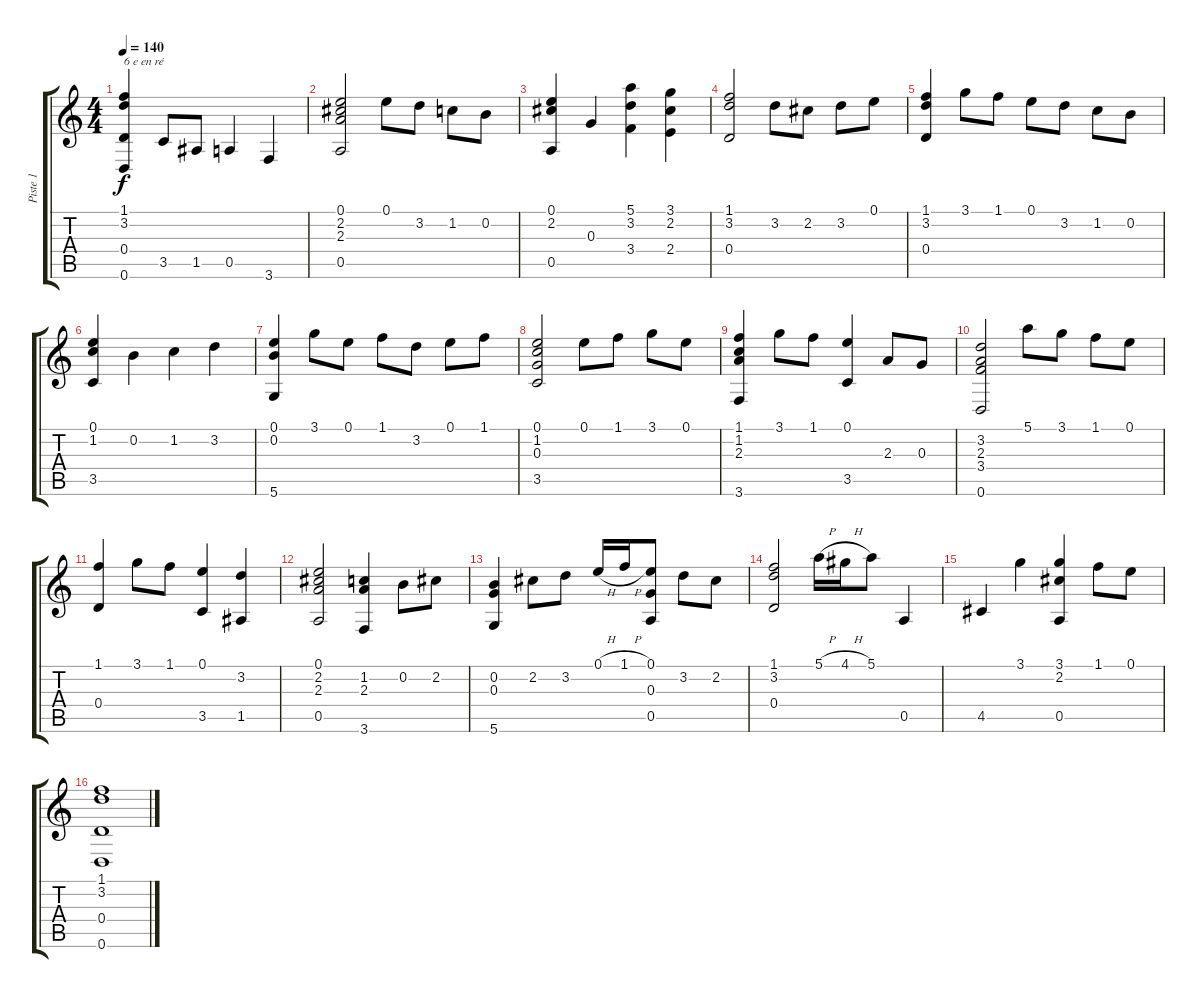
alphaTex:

\track ("Piste 1" "Piste 1") {instrument acousticguitarnylon}
\staff {score tabs}
\tuning (E4 B3 G3 D3 A2 D2) {hide}
\ts (4 4)
\tempo 140
\clef g2
\ks c
(1.1 3.2 0.4 0.6).4{txt "6 e en ré" dy f instrument acousticguitarnylon} 3.5.8 1.5.8 0.5.4 3.6.4 |
(0.1 2.2 2.3 0.5).2 0.1.8 3.2.8 1.2.8 0.2.8 |
(0.1 2.2 0.5).4 0.3.4 (5.1 3.2 3.4).4 (3.1 2.2 2.4).4 |
(1.1 3.2 0.4).2 3.2.8 2.2.8 3.2.8 0.1.8 |
(1.1 3.2 0.4).4 3.1.8 1.1.8 0.1.8 3.2.8 1.2.8 0.2.8 |
(0.1 1.2 3.5).4 0.2.4 1.2.4 3.2.4 |
(0.1 0.2 5.6).4 3.1.8 0.1.8 1.1.8 3.2.8 0.1.8 1.1.8 |
(0.1 1.2 0.3 3.5).2 0.1.8 1.1.8 3.1.8 0.1.8 |
(1.1 1.2 2.3 3.6).4 3.1.8 1.1.8 (0.1 3.5).4 2.3.8 0.3.8 |
(3.2 2.3 3.4 0.6).2 5.1.8 3.1.8 1.1.8 0.1.8 |
(1.1 0.4).4 3.1.8 1.1.8 (0.1 3.5).4 (3.2 1.5).4 |
(0.1 2.2 2.3 0.5).2 (1.2 2.3 3.6).4 0.2.8 2.2.8 |
(0.2 0.3 5.6).4 2.2.8 3.2.8 0.1{h}.16 1.1{h}.16 (0.1 0.3 0.5).8 3.2.8 2.2.8 |
(1.1 3.2 0.4).2 5.1{h}.16 4.1{h}.16 5.1.8 0.5.4 |
4.5.4 3.1.4 (3.1 2.2 0.5).4 1.1.8 0.1.8 |
(1.1 3.2 0.4 0.6).1
